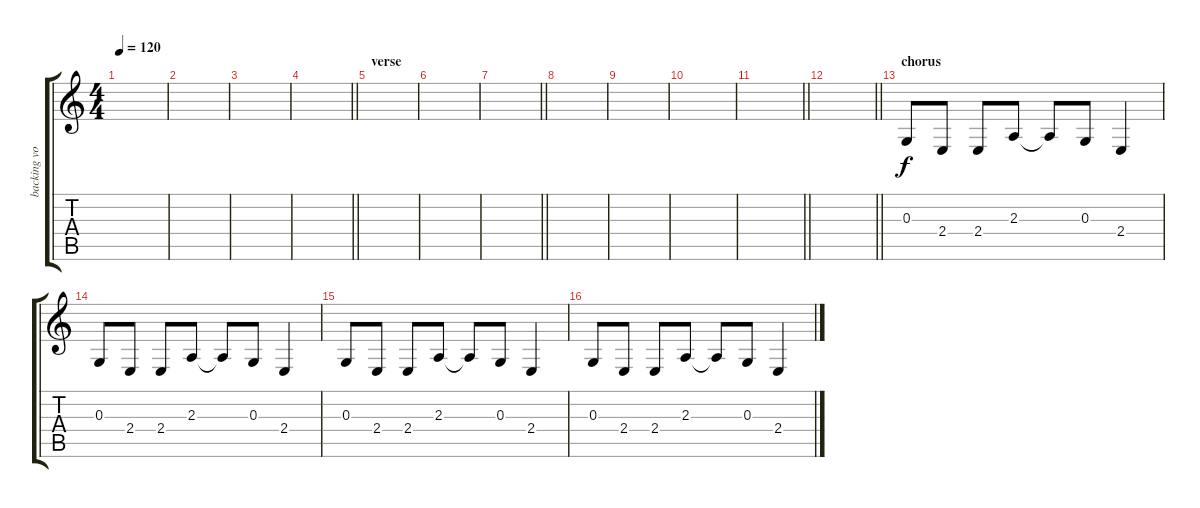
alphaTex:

\track ("backing vocals" "backing vo") {instrument choiraahs}
\staff {score tabs}
\tuning (E4 B3 G3 D3 A2 E2) {hide}
\ts (4 4)
\tempo 120
\clef g2
\ks c
|
|
|
\barLineRight lightlight
|
\section ("" "verse")
|
|
\barLineRight lightlight
|
|
|
|
\barLineRight lightlight
|
\barLineRight lightlight
|
\section ("" "chorus")
0.3.8 2.4.8 2.4.8 2.3.8 2.3{t}.8 0.3.8 2.4.4 |
0.3.8 2.4.8 2.4.8 2.3.8 2.3{t}.8 0.3.8 2.4.4 |
0.3.8 2.4.8 2.4.8 2.3.8 2.3{t}.8 0.3.8 2.4.4 |
0.3.8 2.4.8 2.4.8 2.3.8 2.3{t}.8 0.3.8 2.4.4
